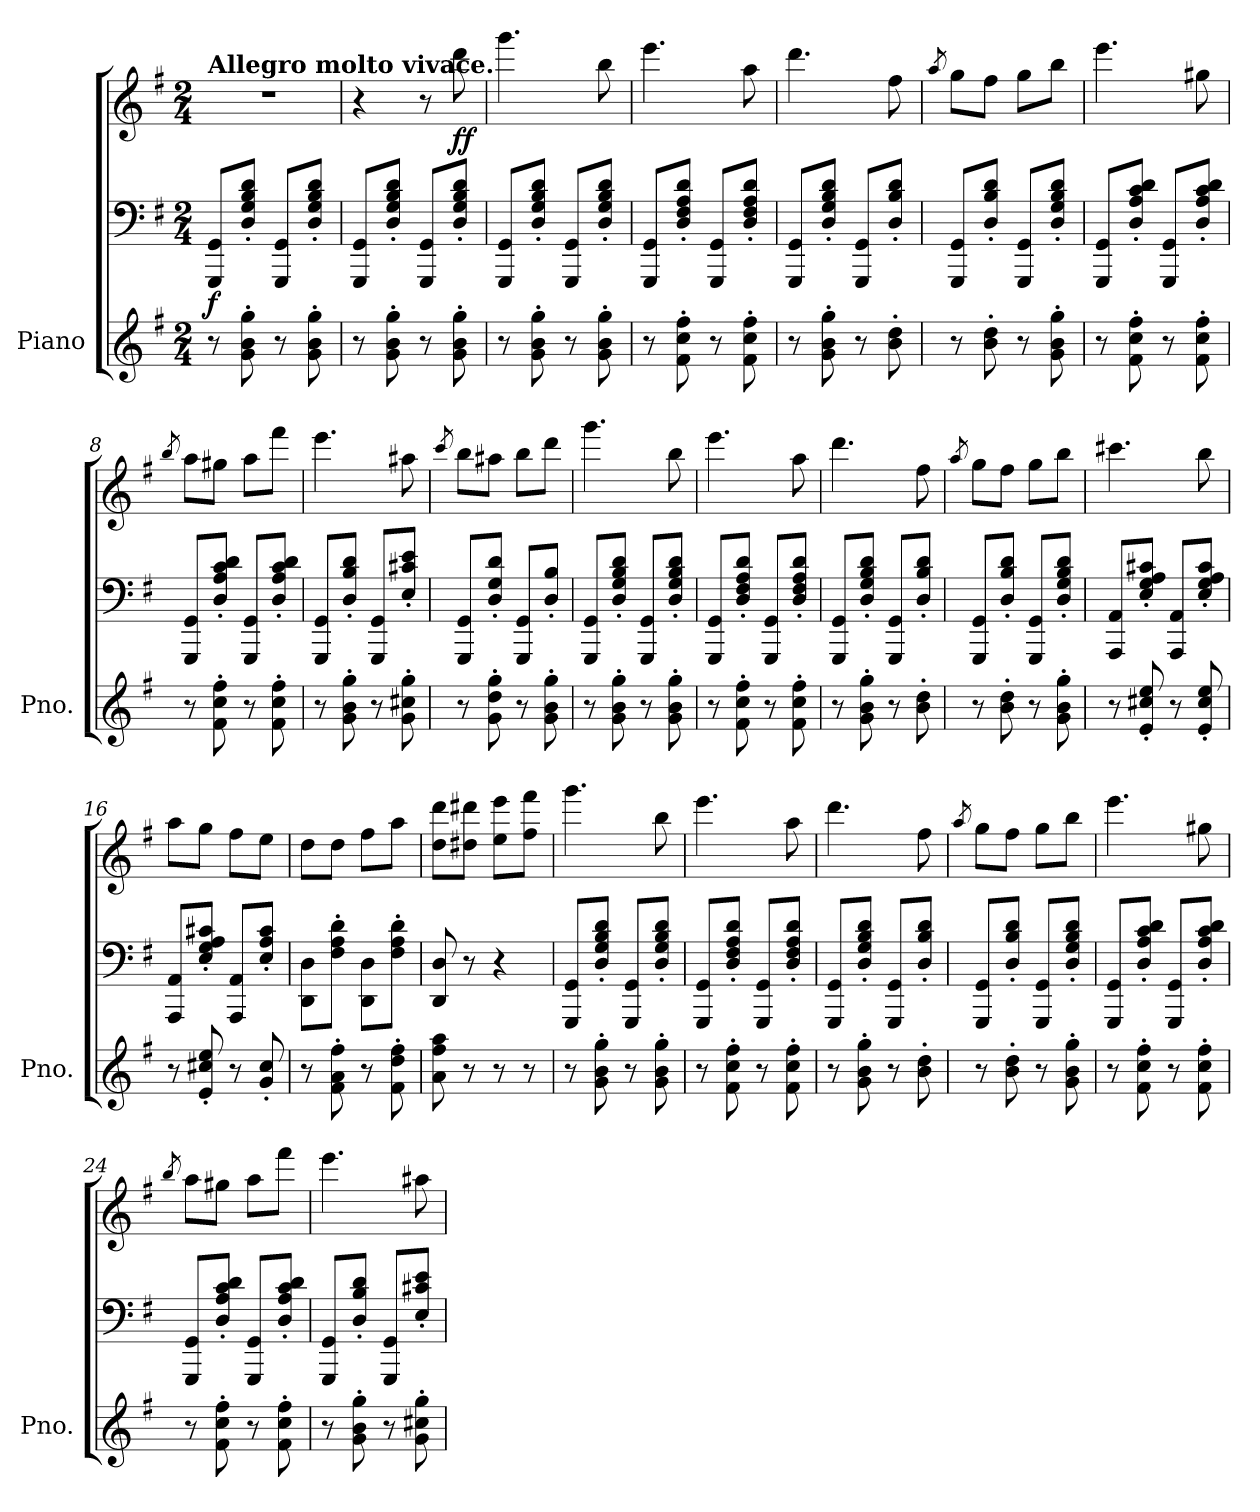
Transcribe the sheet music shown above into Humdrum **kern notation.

**kern	**kern	**kern	**dynam
*part1	*part1	*part1	*part1
*staff3	*staff2	*staff1	*staff1/2/3
*I"Piano	*	*	*
*I'Pno.	*	*	*
*clefG2	*clefF4	*clefG2	*
*k[f#]	*k[f#]	*k[f#]	*
*M2/4	*M2/4	*M2/4	*
*MM162	*MM162	*MM162	*
=1	=1	=1	=1
!	!	!LO:TX:a:B:t=Allegro molto vivace.	!
!	!	!	!LO:DY:b=2
8r	8GGG/ 8GG/L	2r	f
8g\' 8b\' 8gg\'	8D/' 8G/' 8B/' 8d/'J	.	.
8r	8GGG/ 8GG/L	.	.
8g\' 8b\' 8gg\'	8D/' 8G/' 8B/' 8d/'J	.	.
=2	=2	=2	=2
8r	8GGG/ 8GG/L	4r	.
8g\' 8b\' 8gg\'	8D/' 8G/' 8B/' 8d/'J	.	.
8r	8GGG/ 8GG/L	8r	.
!	!	!	!LO:DY:b
8g\' 8b\' 8gg\'	8D/' 8G/' 8B/' 8d/'J	8ddd\	ff
=3	=3	=3	=3
8r	8GGG/ 8GG/L	4.ggg\	.
8g\' 8b\' 8gg\'	8D/' 8G/' 8B/' 8d/'J	.	.
8r	8GGG/ 8GG/L	.	.
8g\' 8b\' 8gg\'	8D/' 8G/' 8B/' 8d/'J	8bb\	.
=4	=4	=4	=4
8r	8GGG/ 8GG/L	4.eee\	.
8f#\' 8cc\' 8ff#\'	8D/' 8F#/' 8A/' 8d/'J	.	.
8r	8GGG/ 8GG/L	.	.
8f#\' 8cc\' 8ff#\'	8D/' 8F#/' 8A/' 8d/'J	8aa\	.
=5	=5	=5	=5
8r	8GGG/ 8GG/L	4.ddd\	.
8g\' 8b\' 8gg\'	8D/' 8G/' 8B/' 8d/'J	.	.
8r	8GGG/ 8GG/L	.	.
8b\' 8dd\'	8D/' 8B/' 8d/'J	8ff#\	.
=6	=6	=6	=6
.	.	8qaa/	.
8r	8GGG/ 8GG/L	8gg\L	.
8b\' 8dd\'	8D/' 8B/' 8d/'J	8ff#\J	.
8r	8GGG/ 8GG/L	8gg\L	.
8g\' 8b\' 8gg\'	8D/' 8G/' 8B/' 8d/'J	8bb\J	.
=7	=7	=7	=7
8r	8GGG/ 8GG/L	4.eee\	.
8f#\' 8cc\' 8ff#\'	8D/' 8A/' 8c/' 8d/'J	.	.
8r	8GGG/ 8GG/L	.	.
8f#\' 8cc\' 8ff#\'	8D/' 8A/' 8c/' 8d/'J	8gg#X\	.
=8	=8	=8	=8
.	.	8qbb/	.
8r	8GGG/ 8GG/L	8aa\L	.
8f#\' 8cc\' 8ff#\'	8D/' 8A/' 8c/' 8d/'J	8gg#X\J	.
8r	8GGG/ 8GG/L	8aa\L	.
8f#\' 8cc\' 8ff#\'	8D/' 8A/' 8c/' 8d/'J	8fff#\J	.
=9	=9	=9	=9
8r	8GGG/ 8GG/L	4.eee\	.
8g\' 8b\' 8gg\'	8D/' 8B/' 8d/'J	.	.
8r	8GGG/ 8GG/L	.	.
8g\' 8cc#X\' 8gg\'	8E/' 8c#X/' 8e/'J	8aa#X\	.
=10	=10	=10	=10
.	.	8qccc/	.
8r	8GGG/ 8GG/L	8bb\L	.
8g\' 8dd\' 8gg\'	8D/' 8G/' 8d/'J	8aa#X\J	.
8r	8GGG/ 8GG/L	8bb\L	.
8g\' 8b\' 8gg\'	8D/' 8B/'J	8ddd\J	.
=11	=11	=11	=11
8r	8GGG/ 8GG/L	4.ggg\	.
8g\' 8b\' 8gg\'	8D/' 8G/' 8B/' 8d/'J	.	.
8r	8GGG/ 8GG/L	.	.
8g\' 8b\' 8gg\'	8D/' 8G/' 8B/' 8d/'J	8bb\	.
!!LO:LB:g=z
=12	=12	=12	=12
8r	8GGG/ 8GG/L	4.eee\	.
8f#\' 8cc\' 8ff#\'	8D/' 8F#/' 8A/' 8d/'J	.	.
8r	8GGG/ 8GG/L	.	.
8f#\' 8cc\' 8ff#\'	8D/' 8F#/' 8A/' 8d/'J	8aa\	.
=13	=13	=13	=13
8r	8GGG/ 8GG/L	4.ddd\	.
8g\' 8b\' 8gg\'	8D/' 8G/' 8B/' 8d/'J	.	.
8r	8GGG/ 8GG/L	.	.
8b\' 8dd\'	8D/' 8B/' 8d/'J	8ff#\	.
=14	=14	=14	=14
.	.	8qaa/	.
8r	8GGG/ 8GG/L	8gg\L	.
8b\' 8dd\'	8D/' 8B/' 8d/'J	8ff#\J	.
8r	8GGG/ 8GG/L	8gg\L	.
8g\' 8b\' 8gg\'	8D/' 8G/' 8B/' 8d/'J	8bb\J	.
=15	=15	=15	=15
8r	8AAA/ 8AA/L	4.ccc#X\	.
8e/' 8cc#X/' 8ee/'	8E/' 8G/' 8A/' 8c#X/'J	.	.
8r	8AAA/ 8AA/L	.	.
8e/' 8cc#/' 8ee/'	8E/' 8G/' 8A/' 8c#/'J	8bb\	.
=16	=16	=16	=16
8r	8AAA/ 8AA/L	8aa\L	.
8e/' 8cc#X/' 8ee/'	8E/' 8G/' 8A/' 8c#X/'J	8gg\J	.
8r	8AAA/ 8AA/L	8ff#\L	.
8g/' 8cc#/'	8E/' 8A/' 8c#/'J	8ee\J	.
=17	=17	=17	=17
8r	8DD\ 8D\L	8dd\L	.
8f#\' 8a\' 8ff#\'	8F#\' 8A\' 8d\'J	8dd\J	.
8r	8DD\ 8D\L	8ff#\L	.
8f#\' 8dd\' 8ff#\'	8F#\' 8A\' 8d\'J	8aa\J	.
=18	=18	=18	=18
8a\ 8ff#\ 8aa\	8DD/ 8D/	8dd\ 8ddd\L	.
8r	8r	8dd#X\ 8ddd#X\J	.
8r	4r	8ee\ 8eee\L	.
8r	.	8ff#\ 8fff#\J	.
=19	=19	=19	=19
8r	8GGG/ 8GG/L	4.ggg\	.
8g\' 8b\' 8gg\'	8D/' 8G/' 8B/' 8d/'J	.	.
8r	8GGG/ 8GG/L	.	.
8g\' 8b\' 8gg\'	8D/' 8G/' 8B/' 8d/'J	8bb\	.
=20	=20	=20	=20
8r	8GGG/ 8GG/L	4.eee\	.
8f#\' 8cc\' 8ff#\'	8D/' 8F#/' 8A/' 8d/'J	.	.
8r	8GGG/ 8GG/L	.	.
8f#\' 8cc\' 8ff#\'	8D/' 8F#/' 8A/' 8d/'J	8aa\	.
=21	=21	=21	=21
8r	8GGG/ 8GG/L	4.ddd\	.
8g\' 8b\' 8gg\'	8D/' 8G/' 8B/' 8d/'J	.	.
8r	8GGG/ 8GG/L	.	.
8b\' 8dd\'	8D/' 8B/' 8d/'J	8ff#\	.
=22	=22	=22	=22
.	.	8qaa/	.
8r	8GGG/ 8GG/L	8gg\L	.
8b\' 8dd\'	8D/' 8B/' 8d/'J	8ff#\J	.
8r	8GGG/ 8GG/L	8gg\L	.
8g\' 8b\' 8gg\'	8D/' 8G/' 8B/' 8d/'J	8bb\J	.
!!LO:LB:g=z
=23	=23	=23	=23
8r	8GGG/ 8GG/L	4.eee\	.
8f#\' 8cc\' 8ff#\'	8D/' 8A/' 8c/' 8d/'J	.	.
8r	8GGG/ 8GG/L	.	.
8f#\' 8cc\' 8ff#\'	8D/' 8A/' 8c/' 8d/'J	8gg#X\	.
=24	=24	=24	=24
.	.	8qbb/	.
8r	8GGG/ 8GG/L	8aa\L	.
8f#\' 8cc\' 8ff#\'	8D/' 8A/' 8c/' 8d/'J	8gg#X\J	.
8r	8GGG/ 8GG/L	8aa\L	.
8f#\' 8cc\' 8ff#\'	8D/' 8A/' 8c/' 8d/'J	8fff#\J	.
=25	=25	=25	=25
8r	8GGG/ 8GG/L	4.eee\	.
8g\' 8b\' 8gg\'	8D/' 8B/' 8d/'J	.	.
8r	8GGG/ 8GG/L	.	.
8g\' 8cc#X\' 8gg\'	8E/' 8c#X/' 8e/'J	8aa#X\	.
=	=	=	=
*-	*-	*-	*-
